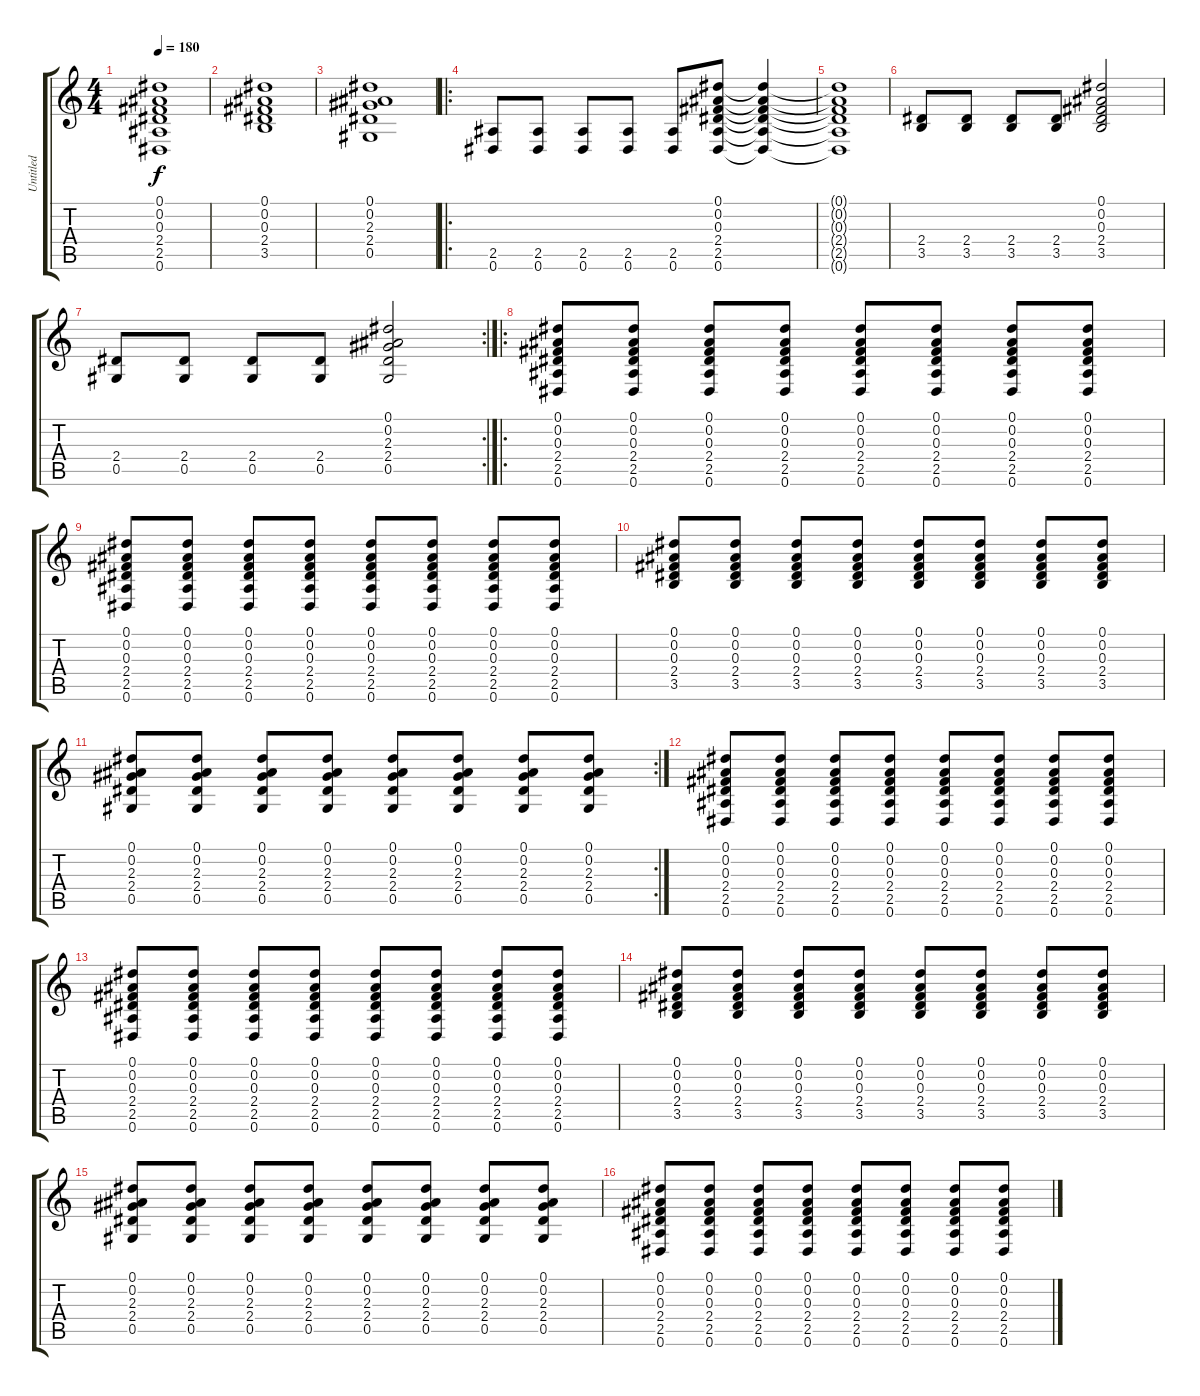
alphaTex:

\track ("Untitled" "Untitled") {instrument distortionguitar}
\staff {score tabs}
\tuning (Eb4 Bb3 Gb3 Db3 Ab2 Eb2) {hide}
\ts (4 4)
\tempo 180
\clef g2
\ks c
(0.1{t} 0.2{t} 0.3{t} 2.4{t} 2.5{t} 0.6{t}).1{dy f} |
(0.1 0.2 0.3 2.4 3.5).1 |
(0.1 0.2 2.3 2.4 0.5).1 |
\ro
(2.5 0.6).8 (2.5 0.6).8 (2.5 0.6).8 (2.5 0.6).8 (2.5 0.6).8 (0.1 0.2 0.3 2.4 2.5 0.6).8 (0.1{t} 0.2{t} 0.3{t} 2.4{t} 2.5{t} 0.6{t}).4 |
(0.1{t} 0.2{t} 0.3{t} 2.4{t} 2.5{t} 0.6{t}).1 |
(2.4 3.5).8 (2.4 3.5).8 (2.4 3.5).8 (2.4 3.5).8 (0.1 0.2 0.3 2.4 3.5).2 |
\rc 2
(2.4 0.5).8 (2.4 0.5).8 (2.4 0.5).8 (2.4 0.5).8 (0.1 0.2 2.3 2.4 0.5).2 |
\ro
(0.1 0.2 0.3 2.4 2.5 0.6).8 (0.1 0.2 0.3 2.4 2.5 0.6).8 (0.1 0.2 0.3 2.4 2.5 0.6).8 (0.1 0.2 0.3 2.4 2.5 0.6).8 (0.1 0.2 0.3 2.4 2.5 0.6).8 (0.1 0.2 0.3 2.4 2.5 0.6).8 (0.1 0.2 0.3 2.4 2.5 0.6).8 (0.1 0.2 0.3 2.4 2.5 0.6).8 |
(0.1 0.2 0.3 2.4 2.5 0.6).8 (0.1 0.2 0.3 2.4 2.5 0.6).8 (0.1 0.2 0.3 2.4 2.5 0.6).8 (0.1 0.2 0.3 2.4 2.5 0.6).8 (0.1 0.2 0.3 2.4 2.5 0.6).8 (0.1 0.2 0.3 2.4 2.5 0.6).8 (0.1 0.2 0.3 2.4 2.5 0.6).8 (0.1 0.2 0.3 2.4 2.5 0.6).8 |
(0.1 0.2 0.3 2.4 3.5).8 (0.1 0.2 0.3 2.4 3.5).8 (0.1 0.2 0.3 2.4 3.5).8 (0.1 0.2 0.3 2.4 3.5).8 (0.1 0.2 0.3 2.4 3.5).8 (0.1 0.2 0.3 2.4 3.5).8 (0.1 0.2 0.3 2.4 3.5).8 (0.1 0.2 0.3 2.4 3.5).8 |
\rc 2
(0.1 0.2 2.3 2.4 0.5).8 (0.1 0.2 2.3 2.4 0.5).8 (0.1 0.2 2.3 2.4 0.5).8 (0.1 0.2 2.3 2.4 0.5).8 (0.1 0.2 2.3 2.4 0.5).8 (0.1 0.2 2.3 2.4 0.5).8 (0.1 0.2 2.3 2.4 0.5).8 (0.1 0.2 2.3 2.4 0.5).8 |
(0.1 0.2 0.3 2.4 2.5 0.6).8 (0.1 0.2 0.3 2.4 2.5 0.6).8 (0.1 0.2 0.3 2.4 2.5 0.6).8 (0.1 0.2 0.3 2.4 2.5 0.6).8 (0.1 0.2 0.3 2.4 2.5 0.6).8 (0.1 0.2 0.3 2.4 2.5 0.6).8 (0.1 0.2 0.3 2.4 2.5 0.6).8 (0.1 0.2 0.3 2.4 2.5 0.6).8 |
(0.1 0.2 0.3 2.4 2.5 0.6).8 (0.1 0.2 0.3 2.4 2.5 0.6).8 (0.1 0.2 0.3 2.4 2.5 0.6).8 (0.1 0.2 0.3 2.4 2.5 0.6).8 (0.1 0.2 0.3 2.4 2.5 0.6).8 (0.1 0.2 0.3 2.4 2.5 0.6).8 (0.1 0.2 0.3 2.4 2.5 0.6).8 (0.1 0.2 0.3 2.4 2.5 0.6).8 |
(0.1 0.2 0.3 2.4 3.5).8 (0.1 0.2 0.3 2.4 3.5).8 (0.1 0.2 0.3 2.4 3.5).8 (0.1 0.2 0.3 2.4 3.5).8 (0.1 0.2 0.3 2.4 3.5).8 (0.1 0.2 0.3 2.4 3.5).8 (0.1 0.2 0.3 2.4 3.5).8 (0.1 0.2 0.3 2.4 3.5).8 |
(0.1 0.2 2.3 2.4 0.5).8 (0.1 0.2 2.3 2.4 0.5).8 (0.1 0.2 2.3 2.4 0.5).8 (0.1 0.2 2.3 2.4 0.5).8 (0.1 0.2 2.3 2.4 0.5).8 (0.1 0.2 2.3 2.4 0.5).8 (0.1 0.2 2.3 2.4 0.5).8 (0.1 0.2 2.3 2.4 0.5).8 |
(0.1 0.2 0.3 2.4 2.5 0.6).8 (0.1 0.2 0.3 2.4 2.5 0.6).8 (0.1 0.2 0.3 2.4 2.5 0.6).8 (0.1 0.2 0.3 2.4 2.5 0.6).8 (0.1 0.2 0.3 2.4 2.5 0.6).8 (0.1 0.2 0.3 2.4 2.5 0.6).8 (0.1 0.2 0.3 2.4 2.5 0.6).8 (0.1 0.2 0.3 2.4 2.5 0.6).8
